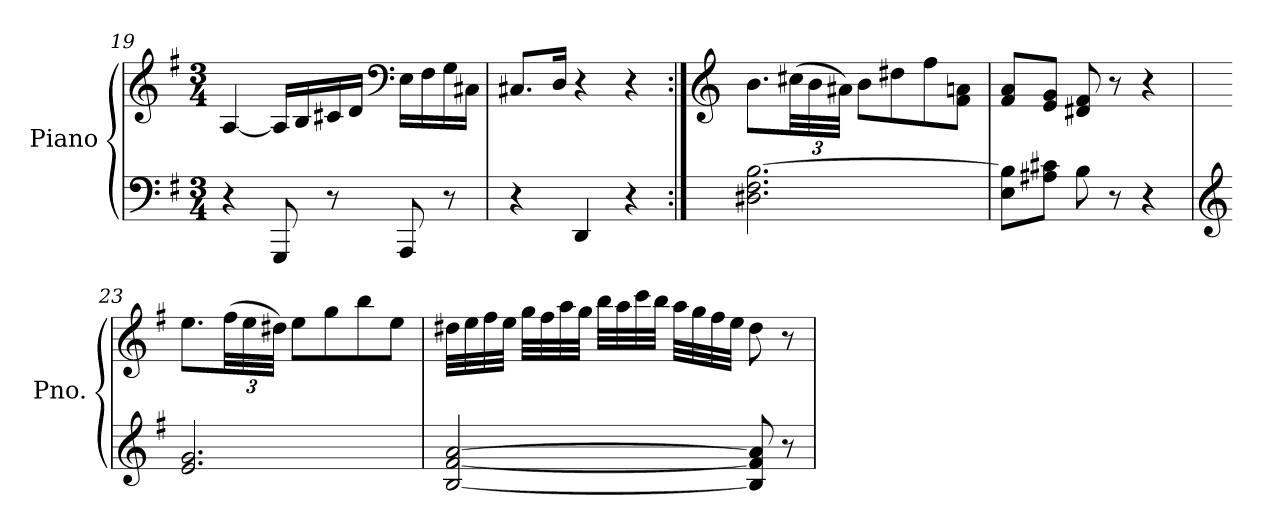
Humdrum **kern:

**kern	**kern
*part1	*part1
*staff2	*staff1
*I"Piano	*
*I'Pno.	*
*clefF4	*clefG2
*k[f#]	*k[f#]
*M3/4	*M3/4
=19	=19
4r	[4A/
8GGG/	16A/LL]
.	16B/
8r	16c#X/
.	16d/JJ
*	*clefF4
8AAA/	16E\LL
.	16F#\
8r	16G\
.	16C#X\JJ
=20	=20
4r	8.C#X/L
.	16D/Jk
4DD/	4r
4r	4r
!!LO:PB:g=z
=21:|!	=21:|!
*	*clefG2
2.D#X\ 2.F#\ [2.B\	8.b\L
*	*Xbrackettup
.	(>48cc#X\LL
.	48b\
.	48a#X\JJJ)
.	8b\L
.	8dd#X\
.	8ff#\
.	8f#\ 8an\J
=22	=22
8E\ 8B\]L	8f#/ 8a/L
8A#X\ 8c#X\J	8e/ 8g/J
8B\	8d#X/ 8f#/
8r	8r
4r	4r
=23	=23
*clefG2	*
2.e/ 2.g/	8.ee\L
.	(>48ff#\LL
.	48ee\
.	48dd#X\JJJ)
.	8ee\L
.	8gg\
.	8bb\
.	8ee\J
=24	=24
[2B/ [2f#/ [2a/	32dd#X\LLL
.	32ee\
.	32ff#\
.	32ee\JJJ
.	32gg\LLL
.	32ff#\
.	32aa\
.	32gg\JJJ
.	32bb\LLL
.	32aa\
.	32ccc\
.	32bb\JJJ
.	32aa\LLL
.	32gg\
.	32ff#\
.	32ee\JJJ
8B/] 8f#/] 8a/]	8dd#\
8r	8r
=	=
*-	*-
